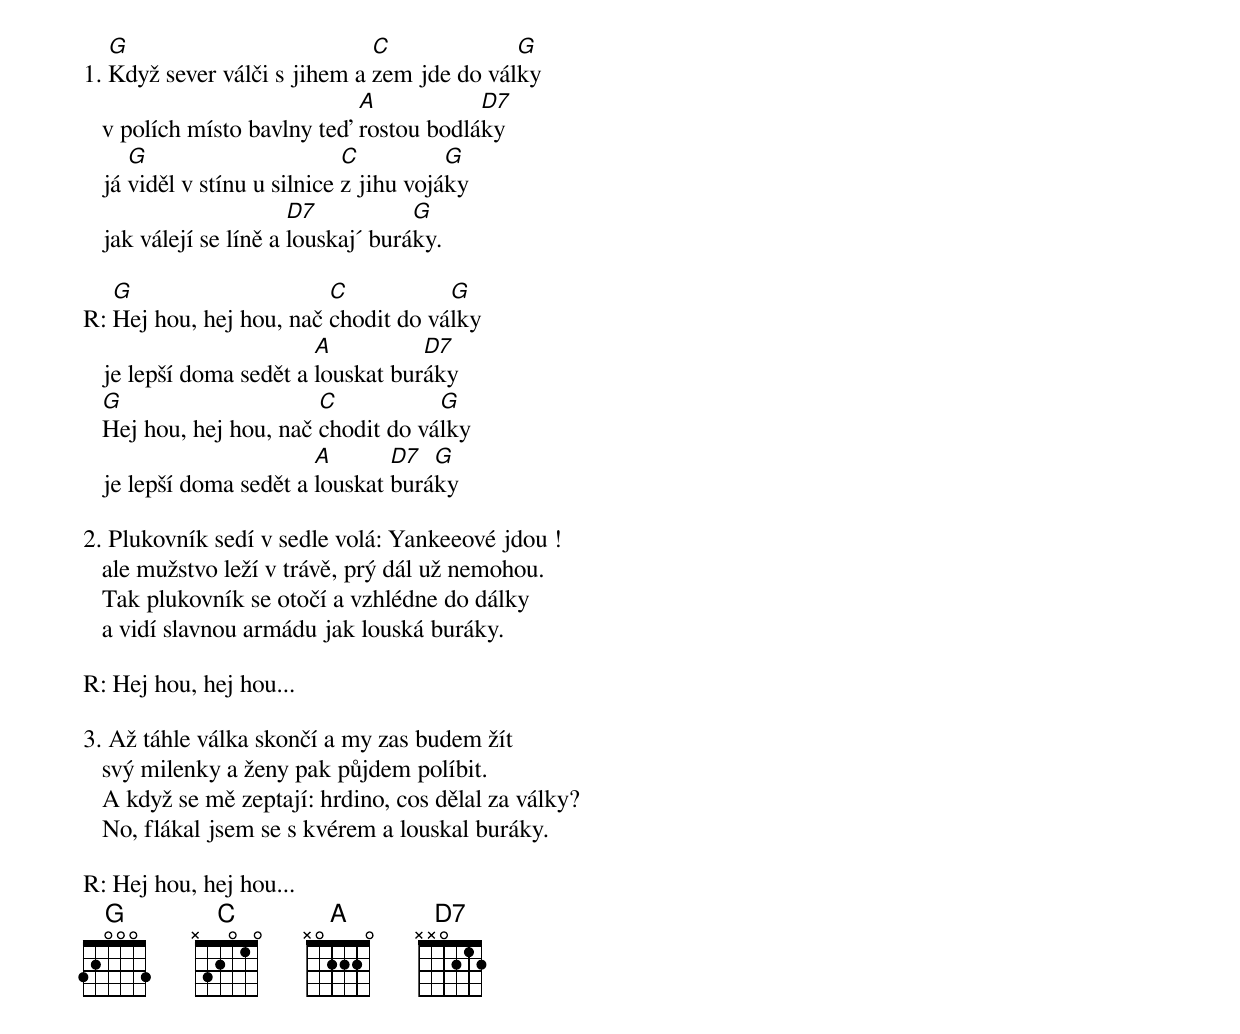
   G                          C             G
1. Když sever válči s jihem a zem jde do války
                             A           D7
   v polích místo bavlny teď rostou bodláky
      G                       C          G
   já viděl v stínu u silnice z jihu vojáky
                        D7           G
   jak válejí se líně a louskaj´ buráky.

   G                     C           G
R: Hej hou, hej hou, nač chodit do války
                         A          D7
   je lepší doma sedět a louskat buráky
   G                     C           G
   Hej hou, hej hou, nač chodit do války
                         A       D7  G
   je lepší doma sedět a louskat buráky

2. Plukovník sedí v sedle volá: Yankeeové jdou !
   ale mužstvo leží v trávě, prý dál už nemohou.
   Tak plukovník se otočí a vzhlédne do dálky
   a vidí slavnou armádu jak louská buráky.

R: Hej hou, hej hou...

3. Až táhle válka skončí a my zas budem žít
   svý milenky a ženy pak půjdem políbit.
   A když se mě zeptají: hrdino, cos dělal za války?
   No, flákal jsem se s kvérem a louskal buráky.

R: Hej hou, hej hou...
